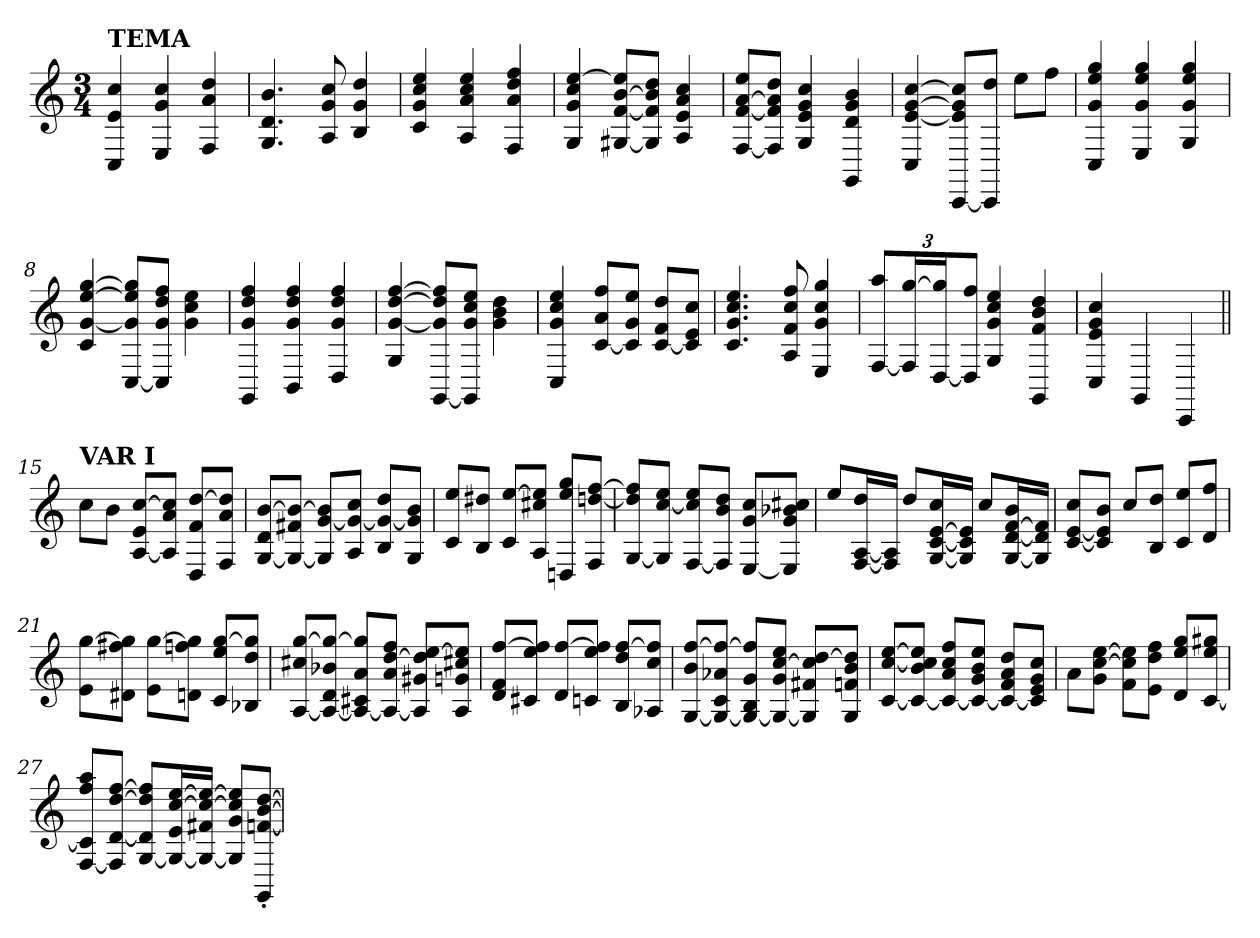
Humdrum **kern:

**kern
*part1
*staff1
*clefG2
*k[]
*M3/4
=1
!LO:TX:a:B:t=TEMA
4C 4e 4cc
4E 4g 4cc
4F 4a 4dd
=2
4.G 4.d 4.b
8A 8g 8cc
4B 4g 4dd
=3
4c 4g 4cc 4ee
4A 4a 4cc 4ee
4F 4a 4dd 4ff
=4
4G 4g 4cc [4ee
[8G#X [8f [8b 8ee]L
8G#] 8f] 8b] 8ddJ
4A 4e 4a 4cc
=5
[8F [8f [8a 8eeL
8F] 8f] 8a] 8ddJ
4G 4e 4g 4cc
4GG 4d 4g 4b
=6
4C [4e [4g [4cc
[8CC 8e] 8g] 8cc]L
8CC] 8ddJ
8eeL
8ffJ
=7
4C 4g 4ee 4gg
4E 4g 4ee 4gg
4G 4g 4ee 4gg
=8
4c [4g [4ee [4gg
[8C 8g] 8ee] 8gg]L
8C] 8g 8dd 8ffJ
4g 4cc 4ee
=9
4GG 4g 4dd 4ff
4BB 4g 4dd 4ff
4D 4g 4dd 4ff
=10
4G [4g [4dd [4ff
[8GG 8g] 8dd] 8ff]L
8GG] 8g 8cc 8eeJ
4g 4b 4dd
=11
4C 4g 4cc 4ee
[8c 8a 8ffL
8c] 8g 8eeJ
[8c 8f 8ddL
8c] 8e 8ccJ
=12
4.c 4.g 4.cc 4.ee
8A 8f 8cc 8ff
4E 4g 4cc 4gg
=13
[12F 12aaL
24F] [24ggL
[24D 24gg]J
12D] 12ffJ
4G 4g 4cc 4ee
4GG 4f 4b 4dd
=14
4C 4e 4g 4cc
4GG
4CC
=15||
!LO:TX:a:B:t=VAR I
8ccL
8bJ
[8A 8e [8ccL
8A] 8a 8cc]J
8D 8f [8ddL
8F 8a 8dd]J
=16
[8G 8d [8bL
8G_ 8f#X 8b_J
8G] [8g 8b]L
8A 8g_ 8ccJ
8B 8g_ 8ddL
8G 8g] 8bJ
=17
8c 8eeL
8B 8dd#XJ
8c [8eeL
8A 8cc#X 8ee]J
8Dn 8ee 8ggL
8F [8ddn [8ffJ
=18
[8G 8dd] 8ff]L
8G] [8cc 8eeJ
[8F 8cc] 8eeL
8F] 8b 8ddJ
[8E 8g 8ccL
8E] 8g 8b-X 8cc#XJ
=19
8eeL
[16F [16A 16ddL
16F] 16A]JJ
8ddL
[16G [16c [16e 16ccL
16G] 16c] 16e]JJ
8ccL
[16G [16d [16f 16bL
16G] 16d] 16f]JJ
=20
[8c [8e 8ccL
8c] 8e] 8bJ
8ccL
8B 8ddJ
8c 8eeL
8d 8ffJ
=21
8e [8ggL
8d#X 8ff#X 8gg]J
8e [8ggL
8dn 8ffn 8gg]J
8c 8ee [8ggL
8B-X 8dd 8gg]J
=22
[8A 8cc#X [8ggL
8A_ 8d 8b-X 8gg_J
8A_ 8c#X 8a 8gg]L
8A_ 8a [8dd 8ffJ
8A] 8g#X 8dd] [8eeL
8A 8gn 8cc#X 8ee]J
=23
8d 8f [8ffL
8c#X 8ee 8ff]J
8d [8ffL
8cn 8ee 8ff]J
8B 8dd [8ffL
8A-X 8cc 8ff]J
=24
[8G 8b [8ffL
8G_ 8c 8a-X 8ff_J
8G_ 8B 8g 8ff]L
8G_ 8g [8cc 8eeJ
8G] 8f#X 8cc] [8ddL
8G 8fn 8b 8dd]J
=25
[8c [8cc [8eeL
8c_ 8b 8cc] 8ee]J
8c_ 8a 8cc 8ffL
8c_ 8g 8b 8eeJ
8c_ 8f 8a 8ddL
8c] 8e 8g 8ccJ
=26
8aL
8g [8cc [8eeJ
8f 8cc] 8ee]L
8e 8dd 8ffJ
8d 8ee 8ggL
[8c 8ee 8gg#XJ
=27
[8F 8c] 8ff 8aaL
8F] [8d [8dd [8ffJ
[8G 8d] 8dd] 8ff]L
16G_ 16e [16cc [16eeL
16G_ 16f#X 16cc_ 16ee_JJ
8G] 8g 8cc] 8ee]L
8GG' [8fn' [8b' [8dd'J
=
*-
